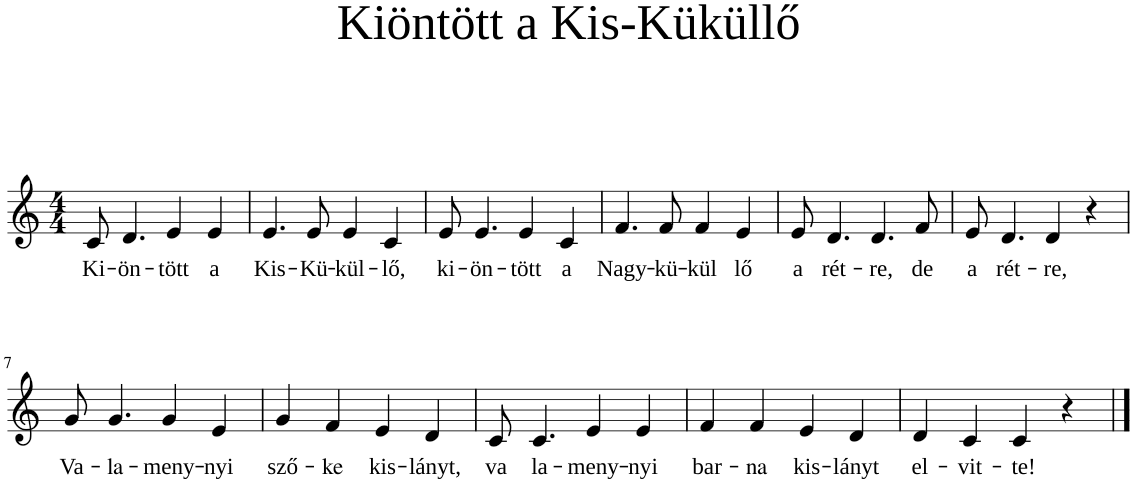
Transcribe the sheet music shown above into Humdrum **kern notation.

**kern	**text
*part1	*part1
*staff1	*staff1
*I"Piano	*
*I'Pno	*
*clefG2	*
*k[]	*
*M4/4	*
=1	=1
!	!LO:LY:b
8c/	Ki-
!	!LO:LY:b
4.d/	-ön-
!	!LO:LY:b
4e/	-tött
!	!LO:LY:b
4e/	a
=2	=2
!	!LO:LY:b
4.e/	Kis-
!	!LO:LY:b
8e/	-Kü-
!	!LO:LY:b
4e/	-kül-
!	!LO:LY:b
4c/	-lő,
=3	=3
!	!LO:LY:b
8e/	ki-
!	!LO:LY:b
4.e/	-ön-
!	!LO:LY:b
4e/	-tött
!	!LO:LY:b
4c/	a
=4	=4
!	!LO:LY:b
4.f/	Nagy-
!	!LO:LY:b
8f/	-kü-
!	!LO:LY:b
4f/	-kül
!	!LO:LY:b
4e/	-lő
=5	=5
!	!LO:LY:b
8e/	a
!	!LO:LY:b
4.d/	rét-
!	!LO:LY:b
4.d/	-re,
!	!LO:LY:b
8f/	de
=6	=6
!	!LO:LY:b
8e/	a
!	!LO:LY:b
4.d/	rét-
!	!LO:LY:b
4d/	-re,
4r	.
!!LO:LB:g=z
=7	=7
!	!LO:LY:b
8g/	Va-
!	!LO:LY:b
4.g/	-la-
!	!LO:LY:b
4g/	-meny-
!	!LO:LY:b
4e/	-nyi
=8	=8
!	!LO:LY:b
4g/	sző-
!	!LO:LY:b
4f/	-ke
!	!LO:LY:b
4e/	kis-
!	!LO:LY:b
4d/	-lányt,
=9	=9
!	!LO:LY:b
8c/	va
!	!LO:LY:b
4.c/	-la-
!	!LO:LY:b
4e/	-meny-
!	!LO:LY:b
4e/	-nyi
=10	=10
!	!LO:LY:b
4f/	bar-
!	!LO:LY:b
4f/	-na
!	!LO:LY:b
4e/	kis-
!	!LO:LY:b
4d/	-lányt
=11	=11
!	!LO:LY:b
4d/	el-
!	!LO:LY:b
4c/	-vit-
!	!LO:LY:b
4c/	-te!
4r	.
==	==
*-	*-
